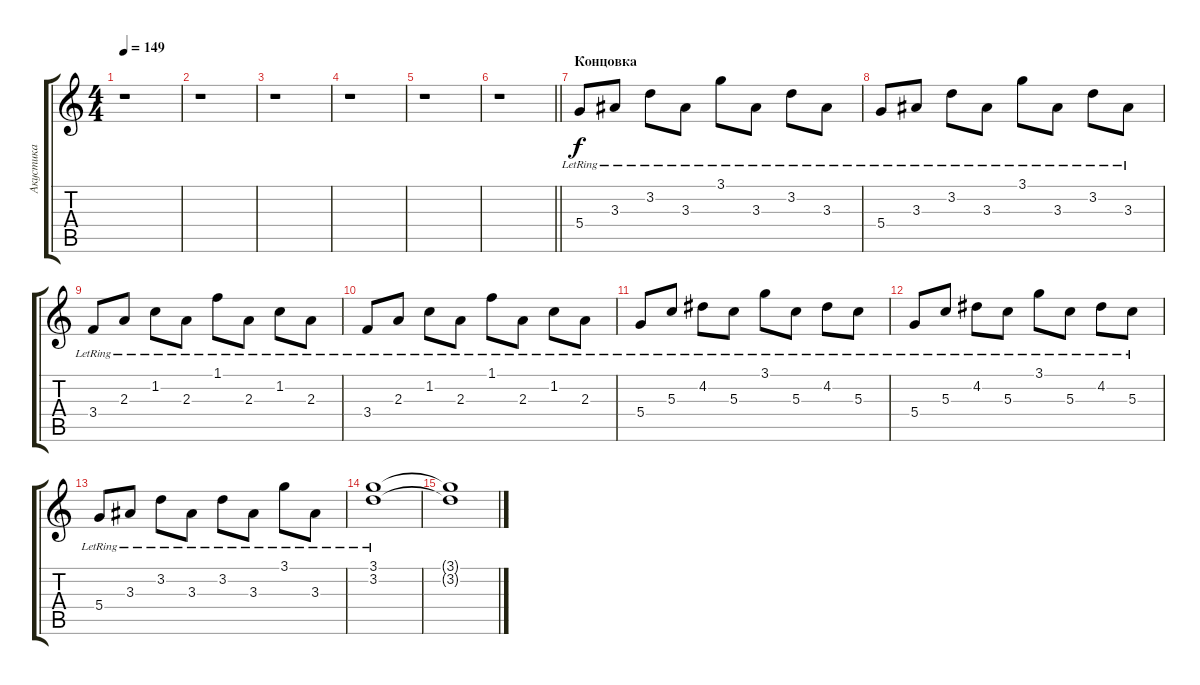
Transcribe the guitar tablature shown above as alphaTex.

\track ("Акустика" "Акустика") {instrument acousticguitarsteel}
\staff {score tabs}
\tuning (E4 B3 G3 D3 A2 E2) {hide}
\ts (4 4)
\tempo 149
\clef g2
\ks c
r.1{dy f} |
r.1 |
r.1 |
r.1 |
r.1 |
\barLineRight lightlight
r.1 |
\section ("" "Концовка")
5.4{lr}.8 3.3{lr}.8 3.2{lr}.8 3.3{lr}.8 3.1{lr}.8 3.3{lr}.8 3.2{lr}.8 3.3{lr}.8 |
5.4{lr}.8 3.3{lr}.8 3.2{lr}.8 3.3{lr}.8 3.1{lr}.8 3.3{lr}.8 3.2{lr}.8 3.3{lr}.8 |
3.4{lr}.8 2.3{lr}.8 1.2{lr}.8 2.3{lr}.8 1.1{lr}.8 2.3{lr}.8 1.2{lr}.8 2.3{lr}.8 |
3.4{lr}.8 2.3{lr}.8 1.2{lr}.8 2.3{lr}.8 1.1{lr}.8 2.3{lr}.8 1.2{lr}.8 2.3{lr}.8 |
5.4{lr}.8 5.3{lr}.8 4.2{lr}.8 5.3{lr}.8 3.1{lr}.8 5.3{lr}.8 4.2{lr}.8 5.3{lr}.8 |
5.4{lr}.8 5.3{lr}.8 4.2{lr}.8 5.3{lr}.8 3.1{lr}.8 5.3{lr}.8 4.2{lr}.8 5.3{lr}.8 |
5.4{lr}.8 3.3{lr}.8 3.2{lr}.8 3.3{lr}.8 3.2{lr}.8 3.3{lr}.8 3.1{lr}.8 3.3{lr}.8 |
(3.1{lr} 3.2{lr}).1 |
(3.1{t} 3.2{t}).1
